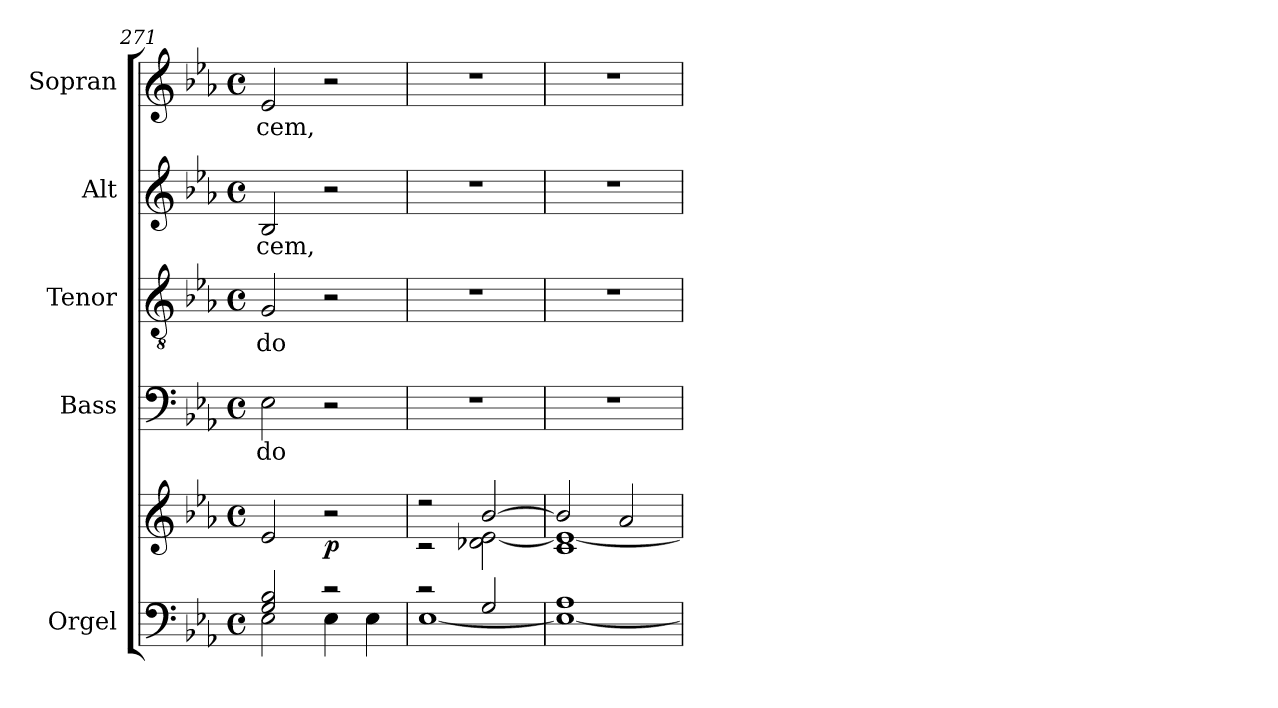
**kern	**kern	**dynam	**kern	**text	**kern	**text	**kern	**text	**kern	**text
*part5	*part5	*part5	*part4	*part4	*part3	*part3	*part2	*part2	*part1	*part1
*staff6	*staff5	*staff5/6	*staff4	*staff4	*staff3	*staff3	*staff2	*staff2	*staff1	*staff1
*I"Orgel	*	*	*I"Bass	*	*I"Tenor	*	*I"Alt	*	*I"Sopran	*
*I'Org.	*	*	*I'B.	*	*I'T.	*	*I'A.	*	*I'S.	*
*clefF4	*clefG2	*	*clefF4	*	*clefGv2	*	*clefG2	*	*clefG2	*
*k[b-e-a-]	*k[b-e-a-]	*	*k[b-e-a-]	*	*k[b-e-a-]	*	*k[b-e-a-]	*	*k[b-e-a-]	*
*E-:	*E-:	*	*E-:	*	*E-:	*	*E-:	*	*E-:	*
*M4/4	*M4/4	*	*M4/4	*	*M4/4	*	*M4/4	*	*M4/4	*
*met(c)	*met(c)	*	*met(c)	*	*met(c)	*	*met(c)	*	*met(c)	*
=271	=271	=271	=271	=271	=271	=271	=271	=271	=271	=271
*^	*	*	*	*	*	*	*	*	*	*
!	!	!	!	!	!LO:LY:b	!	!LO:LY:b	!	!LO:LY:b	!	!LO:LY:b
2G/ 2B-/	2E-\	2e-/	.	2E-\	do-	2G/	do-	2B-/	-cem,	2e-/	-cem,
!	!	!	!LO:DY:b	!	!	!	!	!	!	!	!
2rc	4E-\	2r	p	2r	.	2r	.	2r	.	2r	.
.	4E-\	.	.	.	.	.	.	.	.	.	.
=272	=272	=272	=272	=272	=272	=272	=272	=272	=272	=272	=272
*	*	*^	*	*	*	*	*	*	*	*	*
2rc	[<1E-	2r	2r	.	1r	.	1r	.	1r	.	1r	.
2G/	.	[>2b-/	2d-X\ [<2e-\	.	.	.	.	.	.	.	.	.
!!LO:LB:g=z
=273	=273	=273	=273	=273	=273	=273	=273	=273	=273	=273	=273	=273
1A-	1E-_	2b-/]	1c 1e-_	.	1r	.	1r	.	1r	.	1r	.
.	.	2a-/	.	.	.	.	.	.	.	.	.	.
*v	*v	*	*	*	*	*	*	*	*	*	*	*
*	*v	*v	*	*	*	*	*	*	*	*	*
=	=	=	=	=	=	=	=	=	=	=
*-	*-	*-	*-	*-	*-	*-	*-	*-	*-	*-
